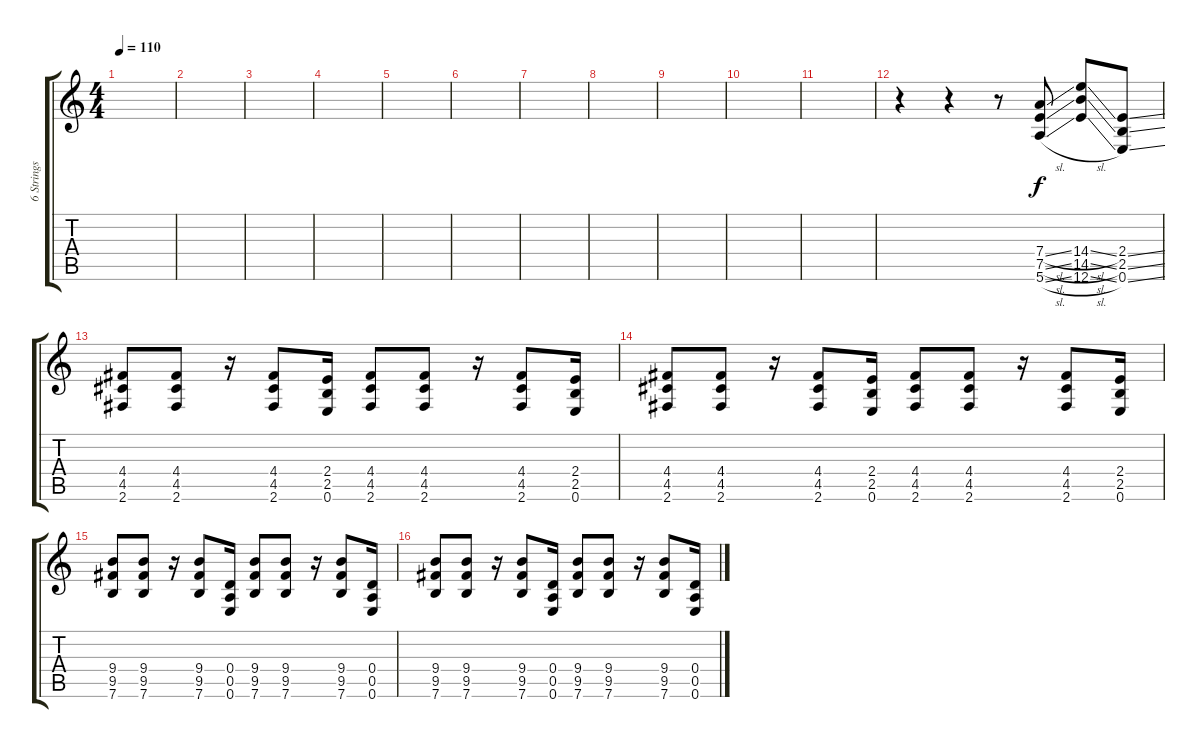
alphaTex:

\track ("6 Strings Electric Guitar " "6 Strings ") {instrument distortionguitar}
\staff {score tabs}
\tuning (E4 B3 G3 D3 A2 E2) {hide}
\ts (4 4)
\tempo 110
\clef g2
\ks c
|
|
|
|
|
|
|
|
|
|
|
r.4 r.4 r.8 (7.4{sl} 7.5{sl} 5.6{sl}).8 (14.4{sl} 14.5{sl} 12.6{sl}).8 (2.4{ss} 2.5{ss} 0.6{ss}).8 |
(4.4 4.5 2.6).8 (4.4 4.5 2.6).8 r.16 (4.4 4.5 2.6).8 (2.4 2.5 0.6).16 (4.4 4.5 2.6).8 (4.4 4.5 2.6).8 r.16 (4.4 4.5 2.6).8 (2.4 2.5 0.6).16 |
(4.4 4.5 2.6).8 (4.4 4.5 2.6).8 r.16 (4.4 4.5 2.6).8 (2.4 2.5 0.6).16 (4.4 4.5 2.6).8 (4.4 4.5 2.6).8 r.16 (4.4 4.5 2.6).8 (2.4 2.5 0.6).16 |
(9.4 9.5 7.6).8 (9.4 9.5 7.6).8 r.16 (9.4 9.5 7.6).8 (0.4 0.5 0.6).16 (9.4 9.5 7.6).8 (9.4 9.5 7.6).8 r.16 (9.4 9.5 7.6).8 (0.4 0.5 0.6).16 |
(9.4 9.5 7.6).8 (9.4 9.5 7.6).8 r.16 (9.4 9.5 7.6).8 (0.4 0.5 0.6).16 (9.4 9.5 7.6).8 (9.4 9.5 7.6).8 r.16 (9.4 9.5 7.6).8 (0.4 0.5 0.6).16
